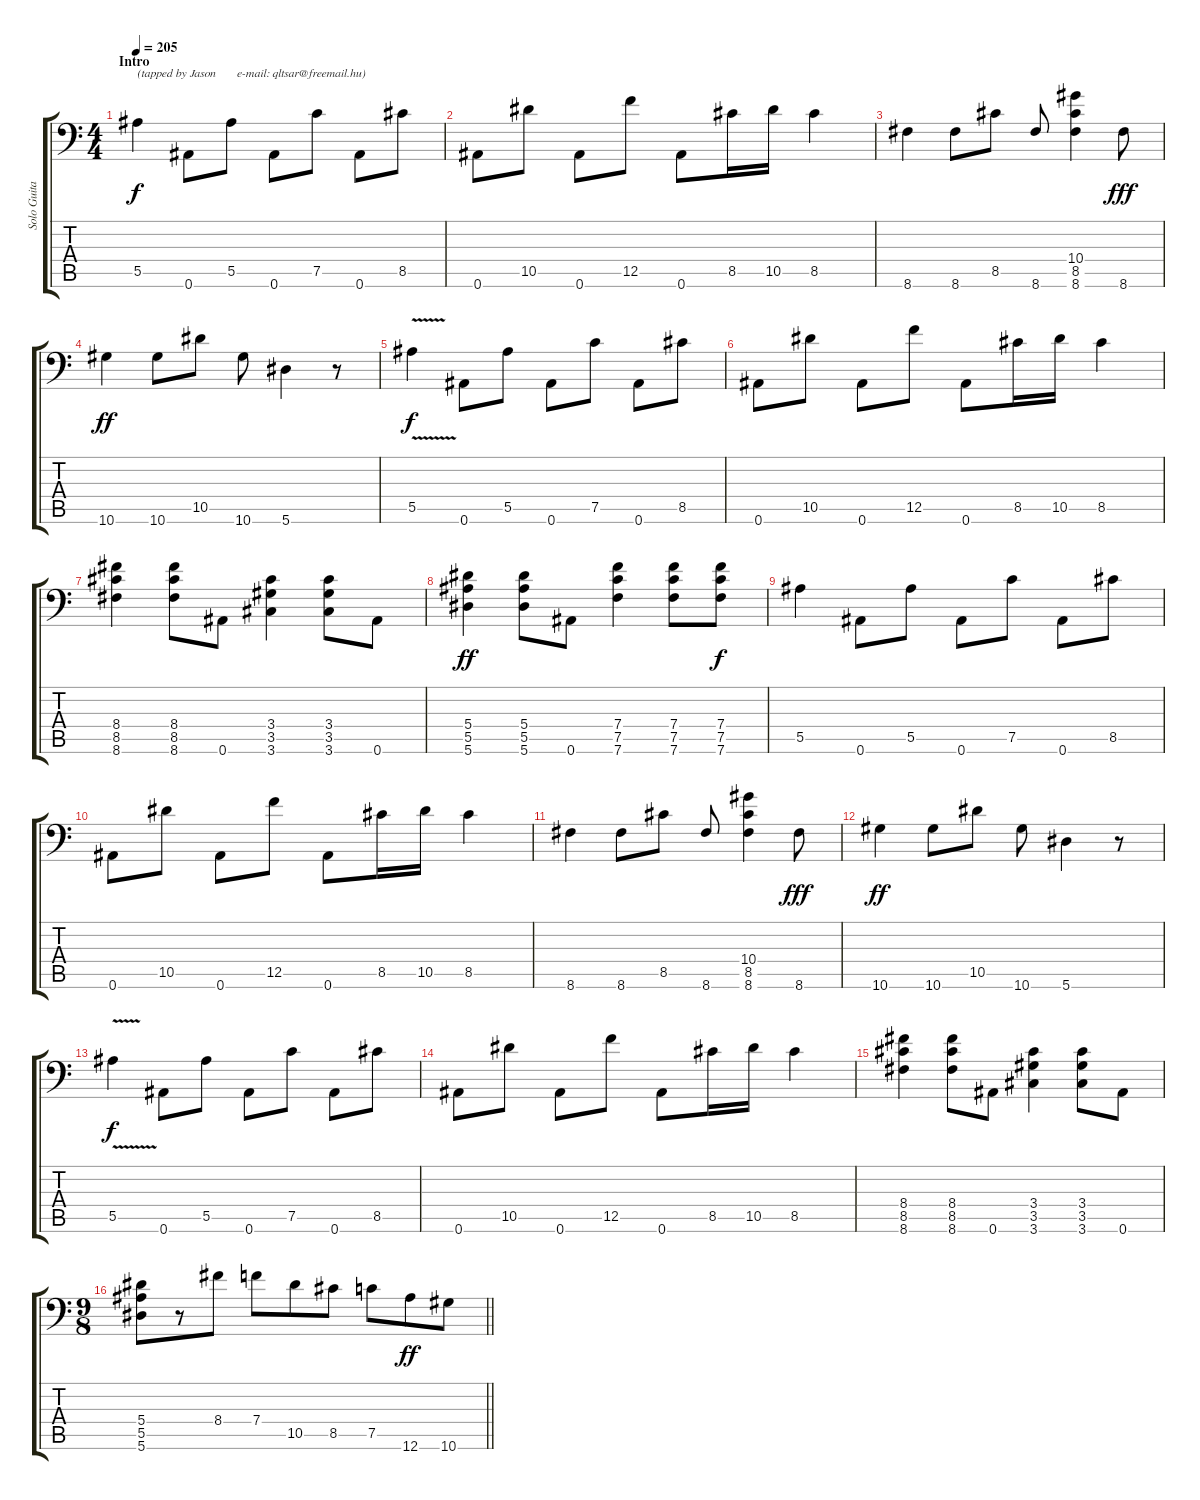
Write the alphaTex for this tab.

\track ("Solo Guitar" "Solo Guita") {instrument distortionguitar}
\staff {score tabs}
\tuning (C4 G3 Eb3 Bb2 F2 Bb1) {hide}
\ts (4 4)
\section ("" "Intro")
\tempo 205
\clef f4
\ks c
5.5.4{txt "(tapped by Jason       e-mail: qltsar@freemail.hu)" dy f instrument distortionguitar} 0.6.8 5.5.8 0.6.8 7.5.8 0.6.8 8.5.8 |
0.6.8 10.5.8 0.6.8 12.5.8 0.6.8 8.5.16 10.5.16 8.5.4 |
8.6.4 8.6.8 8.5.8 8.6.8{beam Up} (10.4 8.5 8.6).4 8.6.8{dy fff} |
10.6.4{dy ff} 10.6.8 10.5.8 10.6.8 5.6.4 r.8 |
5.5{v}.4{dy f} 0.6.8 5.5.8 0.6.8 7.5.8 0.6.8 8.5.8 |
0.6.8 10.5.8 0.6.8 12.5.8 0.6.8 8.5.16 10.5.16 8.5.4 |
(8.4 8.5 8.6).4 (8.4 8.5 8.6).8 0.6.8 (3.4 3.5 3.6).4 (3.4 3.5 3.6).8 0.6.8 |
(5.4 5.5 5.6).4{dy ff} (5.4 5.5 5.6).8 0.6.8 (7.4 7.5 7.6).4 (7.4 7.5 7.6).8 (7.4 7.5 7.6).8{dy f} |
5.5.4 0.6.8 5.5.8 0.6.8 7.5.8 0.6.8 8.5.8 |
0.6.8 10.5.8 0.6.8 12.5.8 0.6.8 8.5.16 10.5.16 8.5.4 |
8.6.4 8.6.8 8.5.8 8.6.8{beam Up} (10.4 8.5 8.6).4 8.6.8{dy fff} |
10.6.4{dy ff} 10.6.8 10.5.8 10.6.8 5.6.4 r.8 |
5.5{v}.4{dy f} 0.6.8 5.5.8 0.6.8 7.5.8 0.6.8 8.5.8 |
0.6.8 10.5.8 0.6.8 12.5.8 0.6.8 8.5.16 10.5.16 8.5.4 |
(8.4 8.5 8.6).4 (8.4 8.5 8.6).8 0.6.8 (3.4 3.5 3.6).4 (3.4 3.5 3.6).8 0.6.8 |
\ts (9 8)
\barLineRight lightlight
(5.4 5.5 5.6).8 r.8 8.4.8 7.4.8 10.5.8 8.5.8 7.5.8 12.6.8{dy ff} 10.6.8
